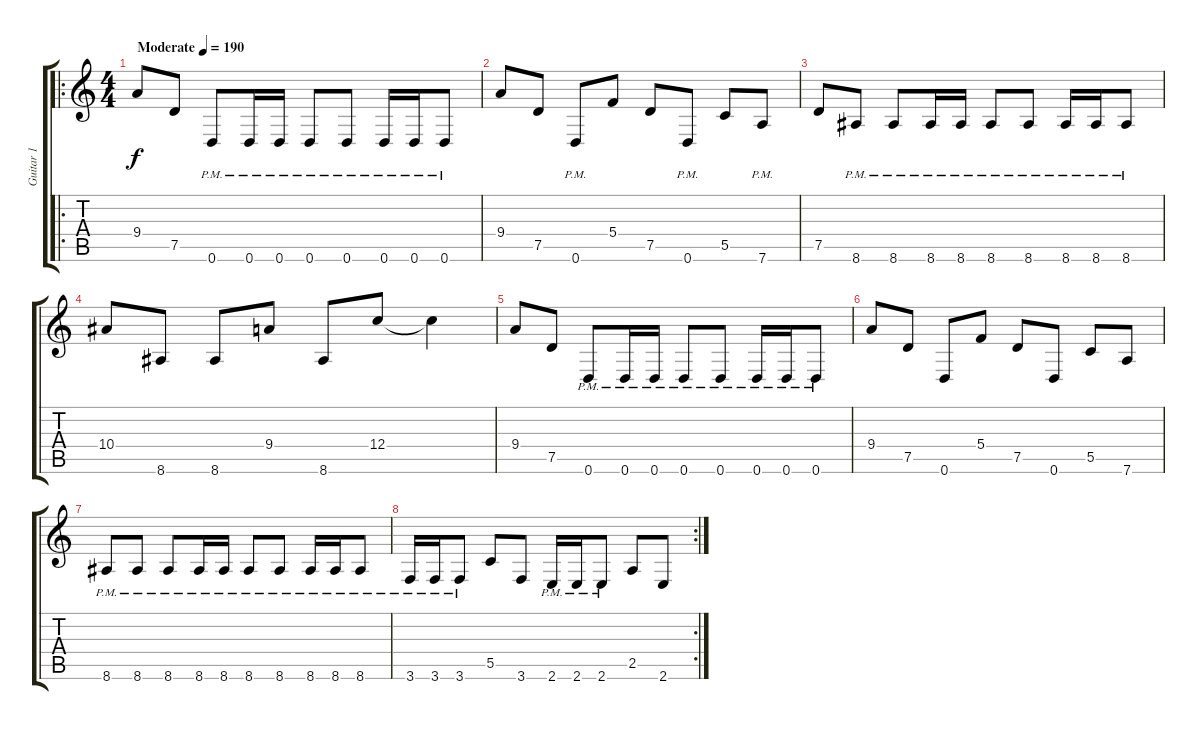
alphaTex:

\track ("Guitar 1" "Guitar 1") {instrument distortionguitar}
\staff {score tabs}
\tuning (D4 A3 F3 C3 G2 D2) {hide}
\ro
\ts (4 4)
\tempo (190 "Moderate")
\clef g2
\ks c
9.4.8{dy f instrument distortionguitar} 7.5.8 0.6{pm}.8 0.6{pm}.16 0.6{pm}.16 0.6{pm}.8 0.6{pm}.8 0.6{pm}.16 0.6{pm}.16 0.6{pm}.8 |
9.4.8 7.5.8 0.6{pm}.8 5.4.8 7.5.8 0.6{pm}.8 5.5.8 7.6{pm}.8 |
7.5.8 8.6{pm}.8 8.6{pm}.8 8.6{pm}.16 8.6{pm}.16 8.6{pm}.8 8.6{pm}.8 8.6{pm}.16 8.6{pm}.16 8.6{pm}.8 |
10.4.8 8.6.8 8.6.8 9.4.8 8.6.8 12.4.8 12.4{t}.4 |
9.4.8 7.5.8 0.6{pm}.8 0.6{pm}.16 0.6{pm}.16 0.6{pm}.8 0.6{pm}.8 0.6{pm}.16 0.6{pm}.16 0.6{pm}.8 |
9.4.8 7.5.8 0.6.8 5.4.8 7.5.8 0.6.8 5.5.8 7.6.8 |
8.6{pm}.8 8.6{pm}.8 8.6{pm}.8 8.6{pm}.16 8.6{pm}.16 8.6{pm}.8 8.6{pm}.8 8.6{pm}.16 8.6{pm}.16 8.6{pm}.8 |
\rc 2
3.6{pm}.16 3.6{pm}.16 3.6{pm}.8 5.5.8 3.6.8 2.6{pm}.16 2.6{pm}.16 2.6{pm}.8 2.5.8 2.6.8
